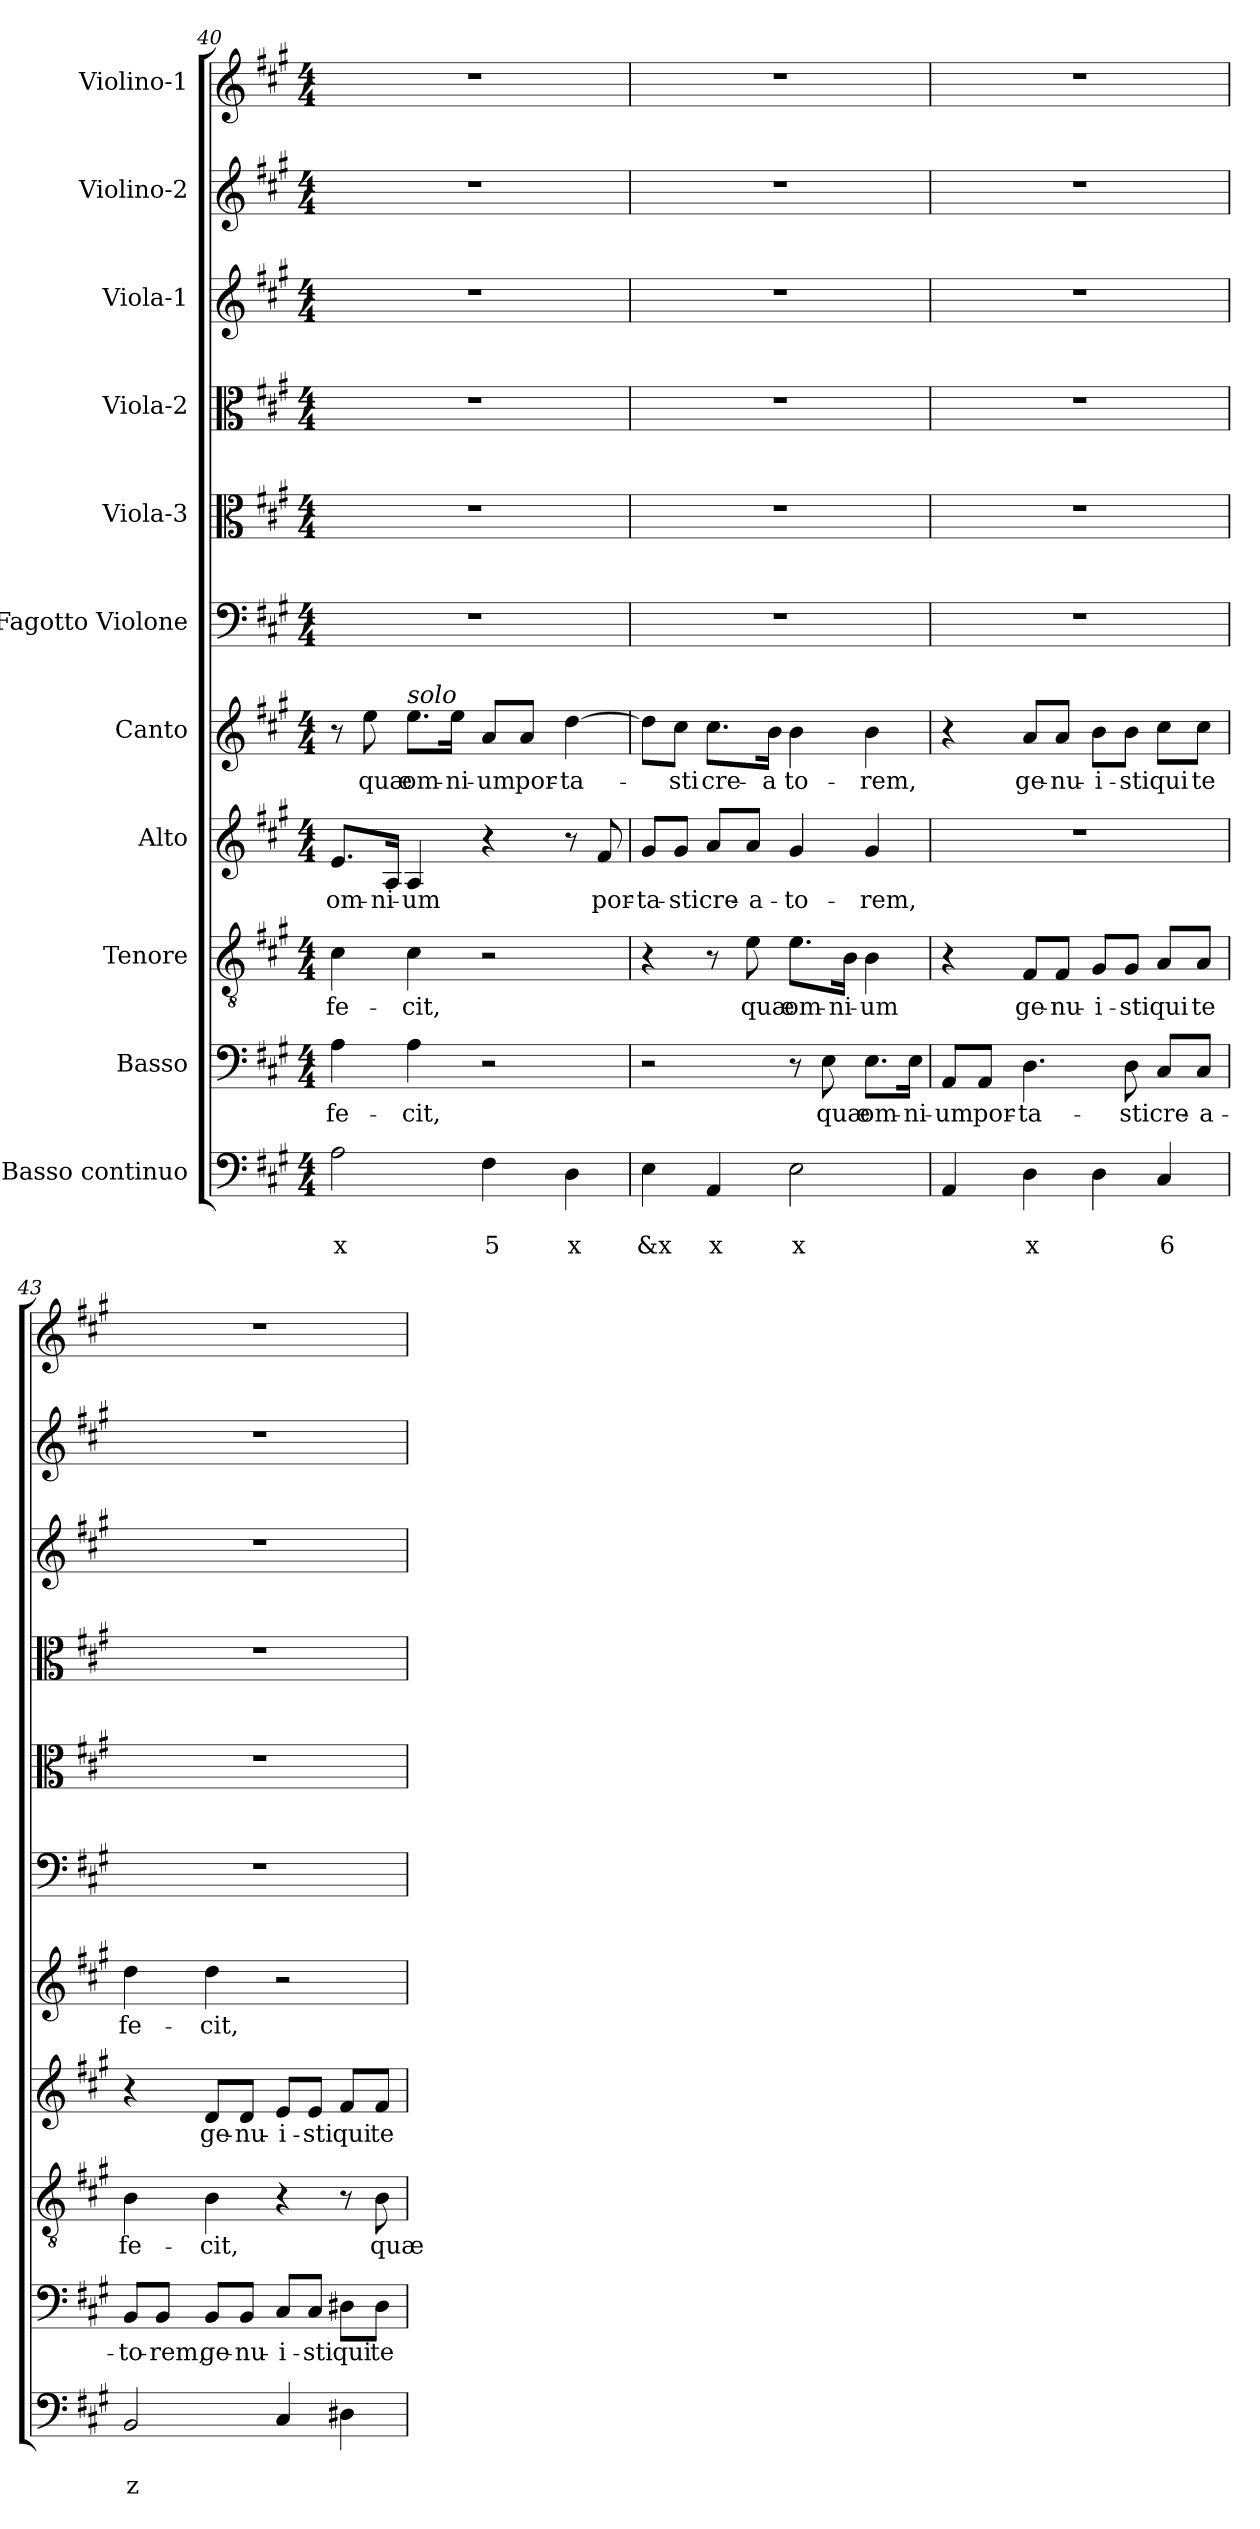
**kern	**text	**text	**kern	**text	**kern	**text	**kern	**text	**kern	**text	**kern	**kern	**kern	**kern	**kern	**kern
*part11	*part11	*part11	*part10	*part10	*part9	*part9	*part8	*part8	*part7	*part7	*part6	*part5	*part4	*part3	*part2	*part1
*staff11	*staff11	*staff11	*staff10	*staff10	*staff9	*staff9	*staff8	*staff8	*staff7	*staff7	*staff6	*staff5	*staff4	*staff3	*staff2	*staff1
*I"Basso continuo	*	*	*I"Basso	*	*I"Tenore	*	*I"Alto	*	*I"Canto	*	*I"Fagotto Violone	*I"Viola-3	*I"Viola-2	*I"Viola-1	*I"Violino-2	*I"Violino-1
!!LO:PB:g=z
*clefF4	*	*	*clefF4	*	*clefGv2	*	*clefG2	*	*clefG2	*	*clefF4	*clefC3	*clefC3	*clefG2	*clefG2	*clefG2
*k[f#c#g#]	*	*	*k[f#c#g#]	*	*k[f#c#g#]	*	*k[f#c#g#]	*	*k[f#c#g#]	*	*k[f#c#g#]	*k[f#c#g#]	*k[f#c#g#]	*k[f#c#g#]	*k[f#c#g#]	*k[f#c#g#]
*A:	*	*	*A:	*	*A:	*	*A:	*	*A:	*	*A:	*A:	*A:	*A:	*A:	*A:
*M4/4	*	*	*M4/4	*	*M4/4	*	*M4/4	*	*M4/4	*	*M4/4	*M4/4	*M4/4	*M4/4	*M4/4	*M4/4
=40	=40	=40	=40	=40	=40	=40	=40	=40	=40	=40	=40	=40	=40	=40	=40	=40
!	!	!LO:LY:b	!	!LO:LY:b	!	!LO:LY:b	!	!LO:LY:b	!	!	!	!	!	!	!	!
2A\	.	x	4A\	fe-	4c#\	fe-	8.e/L	om-	8r	.	1r	1r	1r	1r	1r	1r
!	!	!	!	!	!	!	!	!	!	!LO:LY:b	!	!	!	!	!	!
.	.	.	.	.	.	.	.	.	8ee\	quæ	.	.	.	.	.	.
!	!	!	!	!	!	!	!	!LO:LY:b	!	!	!	!	!	!	!	!
.	.	.	.	.	.	.	16A/Jk	-ni-	.	.	.	.	.	.	.	.
!	!	!	!	!	!	!	!	!	!LO:TX:a:i:t=solo	!	!	!	!	!	!	!
!	!	!	!	!LO:LY:b	!	!LO:LY:b	!	!LO:LY:b	!	!LO:LY:b	!	!	!	!	!	!
.	.	.	4A\	-cit,	4c#\	-cit,	4A/	-um	8.ee\L	om-	.	.	.	.	.	.
!	!	!	!	!	!	!	!	!	!	!LO:LY:b	!	!	!	!	!	!
.	.	.	.	.	.	.	.	.	16ee\Jk	-ni-	.	.	.	.	.	.
!	!	!LO:LY:b	!	!	!	!	!	!	!	!LO:LY:b	!	!	!	!	!	!
4F#\	.	5	2r	.	2r	.	4r	.	8a/L	-um	.	.	.	.	.	.
!	!	!	!	!	!	!	!	!	!	!LO:LY:b	!	!	!	!	!	!
.	.	.	.	.	.	.	.	.	8a/J	por-	.	.	.	.	.	.
!	!	!LO:LY:b	!	!	!	!	!	!	!	!LO:LY:b	!	!	!	!	!	!
4D\	.	x	.	.	.	.	8r	.	[4dd\	-ta-	.	.	.	.	.	.
!	!	!	!	!	!	!	!	!LO:LY:b	!	!	!	!	!	!	!	!
.	.	.	.	.	.	.	8f#/	por-	.	.	.	.	.	.	.	.
=41	=41	=41	=41	=41	=41	=41	=41	=41	=41	=41	=41	=41	=41	=41	=41	=41
!	!	!LO:LY:b	!	!	!	!	!	!LO:LY:b	!	!	!	!	!	!	!	!
4E\	.	&x	2r	.	4r	.	8g#/L	-ta-	8dd\L]	.	1r	1r	1r	1r	1r	1r
!	!	!	!	!	!	!	!	!LO:LY:b	!	!LO:LY:b	!	!	!	!	!	!
.	.	.	.	.	.	.	8g#/J	-sti	8cc#\J	-sti	.	.	.	.	.	.
!	!	!LO:LY:b	!	!	!	!	!	!LO:LY:b	!	!LO:LY:b	!	!	!	!	!	!
4AA/	.	x	.	.	8r	.	8a/L	cre-	8.cc#\L	cre-	.	.	.	.	.	.
!	!	!	!	!	!	!LO:LY:b	!	!LO:LY:b	!	!	!	!	!	!	!	!
.	.	.	.	.	8e\	quæ	8a/J	-a-	.	.	.	.	.	.	.	.
!	!	!	!	!	!	!	!	!	!	!LO:LY:b	!	!	!	!	!	!
.	.	.	.	.	.	.	.	.	16b\Jk	-a	.	.	.	.	.	.
!	!	!LO:LY:b	!	!	!	!LO:LY:b	!	!LO:LY:b	!	!LO:LY:b	!	!	!	!	!	!
2E\	.	x	8r	.	8.e\L	om-	4g#/	-to-	4b\	to-	.	.	.	.	.	.
!	!	!	!	!LO:LY:b	!	!	!	!	!	!	!	!	!	!	!	!
.	.	.	8E\	quæ	.	.	.	.	.	.	.	.	.	.	.	.
!	!	!	!	!	!	!LO:LY:b	!	!	!	!	!	!	!	!	!	!
.	.	.	.	.	16B\Jk	-ni-	.	.	.	.	.	.	.	.	.	.
!	!	!	!	!LO:LY:b	!	!LO:LY:b	!	!LO:LY:b	!	!LO:LY:b	!	!	!	!	!	!
.	.	.	8.E\L	om-	4B\	-um	4g#/	-rem,	4b\	-rem,	.	.	.	.	.	.
!	!	!	!	!LO:LY:b	!	!	!	!	!	!	!	!	!	!	!	!
.	.	.	16E\Jk	-ni-	.	.	.	.	.	.	.	.	.	.	.	.
=42	=42	=42	=42	=42	=42	=42	=42	=42	=42	=42	=42	=42	=42	=42	=42	=42
!	!	!	!	!LO:LY:b	!	!	!	!	!	!	!	!	!	!	!	!
4AA/	.	.	8AA/L	-um	4r	.	1r	.	4r	.	1r	1r	1r	1r	1r	1r
!	!	!	!	!LO:LY:b	!	!	!	!	!	!	!	!	!	!	!	!
.	.	.	8AA/J	por-	.	.	.	.	.	.	.	.	.	.	.	.
!	!	!LO:LY:b	!	!LO:LY:b	!	!LO:LY:b	!	!	!	!LO:LY:b	!	!	!	!	!	!
4D\	.	x	4.D\	-ta-	8F#/L	ge-	.	.	8a/L	ge-	.	.	.	.	.	.
!	!	!	!	!	!	!LO:LY:b	!	!	!	!LO:LY:b	!	!	!	!	!	!
.	.	.	.	.	8F#/J	-nu-	.	.	8a/J	-nu-	.	.	.	.	.	.
!	!	!	!	!	!	!LO:LY:b	!	!	!	!LO:LY:b	!	!	!	!	!	!
4D\	.	.	.	.	8G#/L	-i-	.	.	8b\L	-i-	.	.	.	.	.	.
!	!	!	!	!LO:LY:b	!	!LO:LY:b	!	!	!	!LO:LY:b	!	!	!	!	!	!
.	.	.	8D\	-sti	8G#/J	-sti	.	.	8b\J	-sti	.	.	.	.	.	.
!	!	!LO:LY:b	!	!LO:LY:b	!	!LO:LY:b	!	!	!	!LO:LY:b	!	!	!	!	!	!
4C#/	.	6	8C#/L	cre-	8A/L	qui	.	.	8cc#\L	qui	.	.	.	.	.	.
!	!	!	!	!LO:LY:b	!	!LO:LY:b	!	!	!	!LO:LY:b	!	!	!	!	!	!
.	.	.	8C#/J	-a-	8A/J	te	.	.	8cc#\J	te	.	.	.	.	.	.
=43	=43	=43	=43	=43	=43	=43	=43	=43	=43	=43	=43	=43	=43	=43	=43	=43
!	!	!LO:LY:b	!	!LO:LY:b	!	!LO:LY:b	!	!	!	!LO:LY:b	!	!	!	!	!	!
2BB/	.	z	8BB/L	-to-	4B\	fe-	4r	.	4dd\	fe-	1r	1r	1r	1r	1r	1r
!	!	!	!	!LO:LY:b	!	!	!	!	!	!	!	!	!	!	!	!
.	.	.	8BB/J	-rem,	.	.	.	.	.	.	.	.	.	.	.	.
!	!	!	!	!LO:LY:b	!	!LO:LY:b	!	!LO:LY:b	!	!LO:LY:b	!	!	!	!	!	!
.	.	.	8BB/L	ge-	4B\	-cit,	8d/L	ge-	4dd\	-cit,	.	.	.	.	.	.
!	!	!	!	!LO:LY:b	!	!	!	!LO:LY:b	!	!	!	!	!	!	!	!
.	.	.	8BB/J	-nu-	.	.	8d/J	-nu-	.	.	.	.	.	.	.	.
!	!	!	!	!LO:LY:b	!	!	!	!LO:LY:b	!	!	!	!	!	!	!	!
4C#/	.	.	8C#/L	-i-	4r	.	8e/L	-i-	2r	.	.	.	.	.	.	.
!	!	!	!	!LO:LY:b	!	!	!	!LO:LY:b	!	!	!	!	!	!	!	!
.	.	.	8C#/J	-sti	.	.	8e/J	-sti	.	.	.	.	.	.	.	.
!	!	!	!	!LO:LY:b	!	!	!	!LO:LY:b	!	!	!	!	!	!	!	!
4D#X\	.	.	8D#X\L	qui	8r	.	8f#/L	qui	.	.	.	.	.	.	.	.
!	!	!	!	!LO:LY:b	!	!LO:LY:b	!	!LO:LY:b	!	!	!	!	!	!	!	!
.	.	.	8D#\J	te	8B\	quæ	8f#/J	te	.	.	.	.	.	.	.	.
=	=	=	=	=	=	=	=	=	=	=	=	=	=	=	=	=
*-	*-	*-	*-	*-	*-	*-	*-	*-	*-	*-	*-	*-	*-	*-	*-	*-
